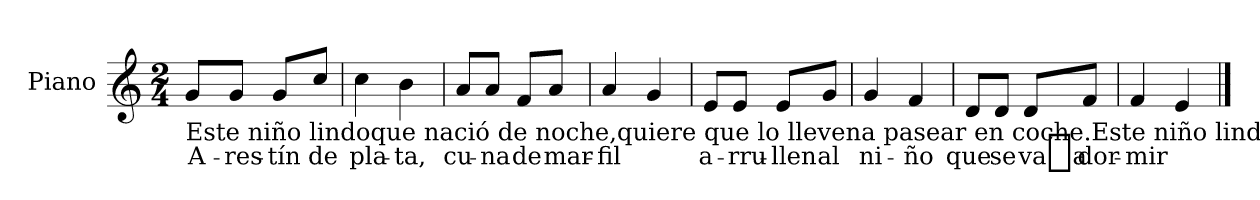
**kern	**text
*part1	*part1
*staff1	*staff1
*I"Piano	*
*I'Pno	*
*clefG2	*
*k[]	*
*M2/4	*
=1	=1
!LO:TX:b:t=Este niño lindoque nació de noche,quiere que lo llevena pasear en coche.Este niño lindoque nació de día,quiere que lo llevena la nevería.Este niño lindoque nació de día,quiere que lo llevena comer sandía.	!
8g/L	A-
8g/J	-res-
8g/L	-tín
8cc/J	de
=2	=2
4cc\	pla-
4b\	-ta,
=3	=3
8a/L	cu-
8a/J	-na
8f/L	de
8a/J	mar-
=4	=4
4a/	-fil
4g/	.
=5	=5
8e/L	a-
8e/J	-rru-
8e/L	-llen
8g/J	al
=6	=6
4g/	ni-
4f/	-ño
=7	=7
8d/L	que
8d/J	se
8d/L	va_a
8f/J	dor-
=8	=8
4f/	-mir
4e/	.
==	==
*-	*-
